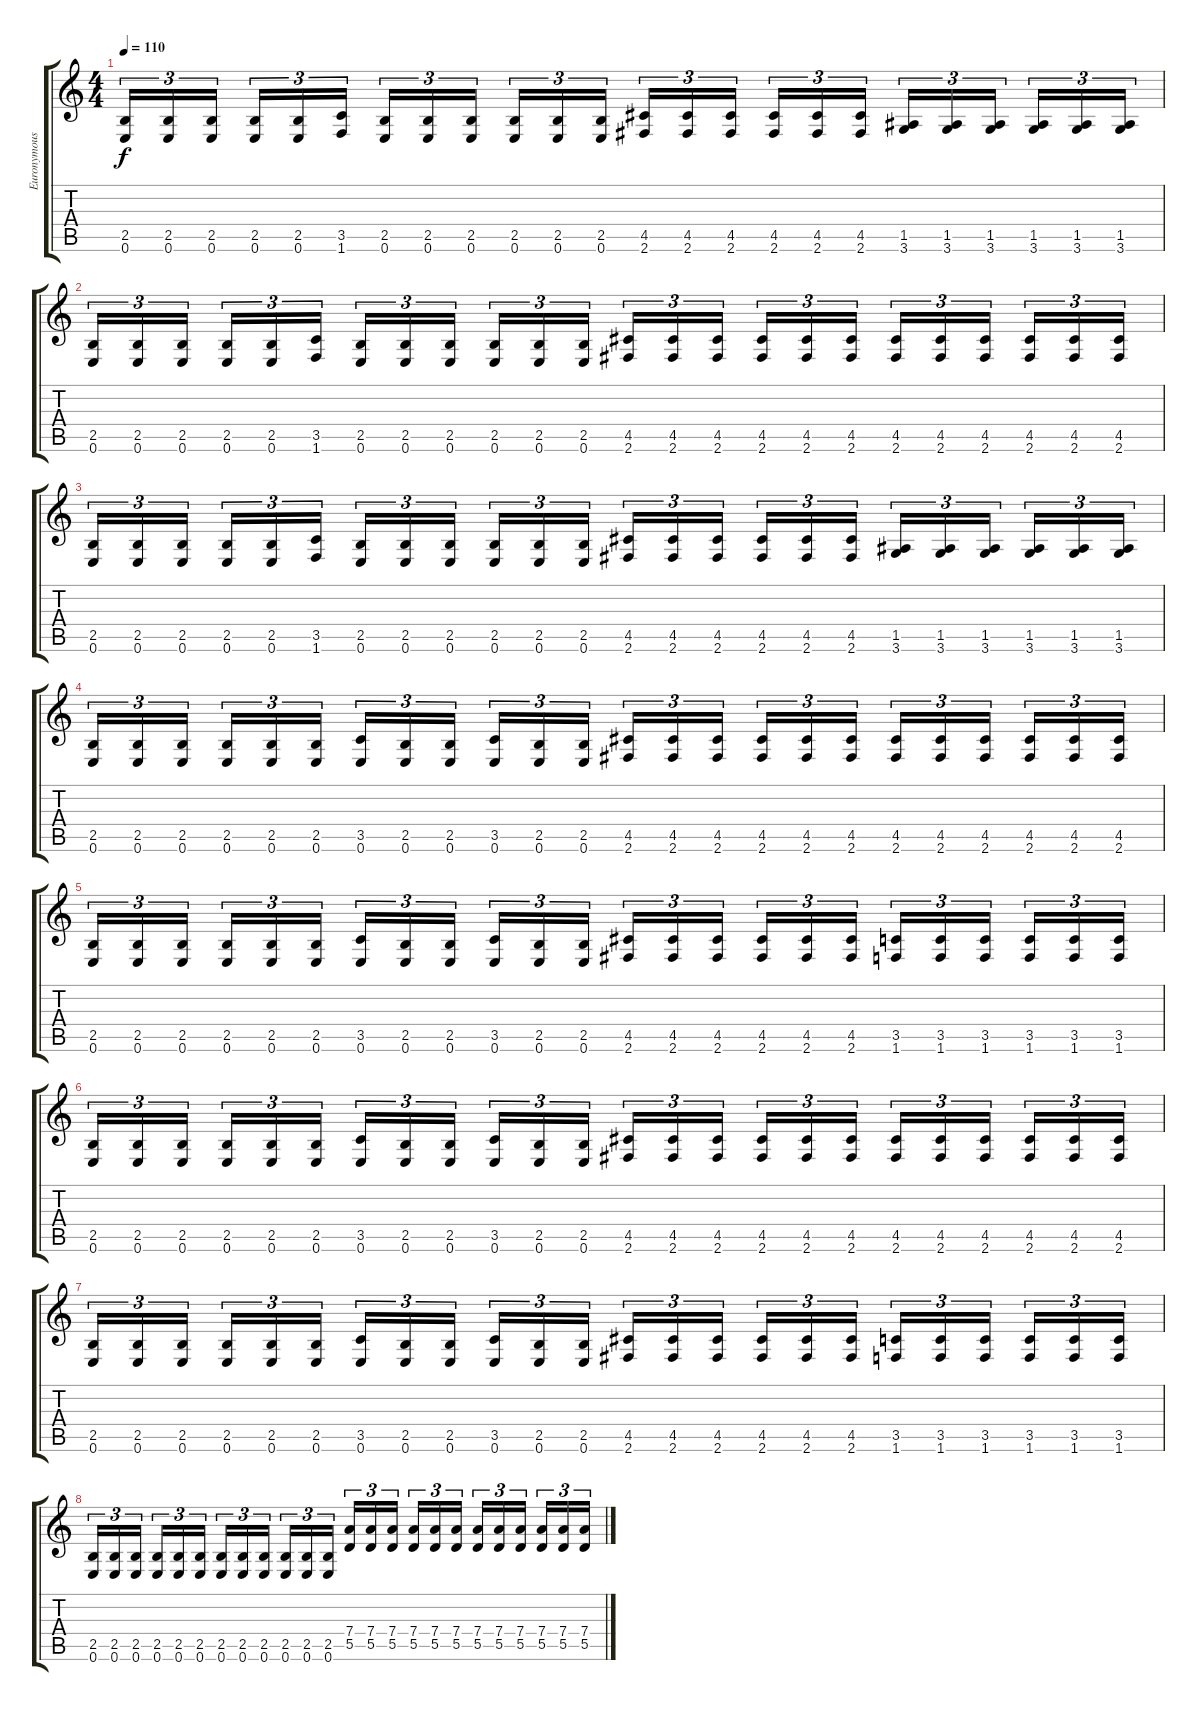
\track ("Euronymous" "Euronymous") {instrument distortionguitar}
\staff {score tabs}
\tuning (E4 B3 G3 D3 A2 E2) {hide}
\ts (4 4)
\tempo 110
\clef g2
\ks c
(2.5 0.6).16{tu (3 2) dy f} (2.5 0.6).16{tu (3 2)} (2.5 0.6).16{tu (3 2)} (2.5 0.6).16{tu (3 2)} (2.5 0.6).16{tu (3 2)} (3.5 1.6).16{tu (3 2)} (2.5 0.6).16{tu (3 2)} (2.5 0.6).16{tu (3 2)} (2.5 0.6).16{tu (3 2)} (2.5 0.6).16{tu (3 2)} (2.5 0.6).16{tu (3 2)} (2.5 0.6).16{tu (3 2)} (4.5 2.6).16{tu (3 2)} (4.5 2.6).16{tu (3 2)} (4.5 2.6).16{tu (3 2)} (4.5 2.6).16{tu (3 2)} (4.5 2.6).16{tu (3 2)} (4.5 2.6).16{tu (3 2)} (1.5 3.6).16{tu (3 2)} (1.5 3.6).16{tu (3 2)} (1.5 3.6).16{tu (3 2)} (1.5 3.6).16{tu (3 2)} (1.5 3.6).16{tu (3 2)} (1.5 3.6).16{tu (3 2)} |
(2.5 0.6).16{tu (3 2)} (2.5 0.6).16{tu (3 2)} (2.5 0.6).16{tu (3 2)} (2.5 0.6).16{tu (3 2)} (2.5 0.6).16{tu (3 2)} (3.5 1.6).16{tu (3 2)} (2.5 0.6).16{tu (3 2)} (2.5 0.6).16{tu (3 2)} (2.5 0.6).16{tu (3 2)} (2.5 0.6).16{tu (3 2)} (2.5 0.6).16{tu (3 2)} (2.5 0.6).16{tu (3 2)} (4.5 2.6).16{tu (3 2)} (4.5 2.6).16{tu (3 2)} (4.5 2.6).16{tu (3 2)} (4.5 2.6).16{tu (3 2)} (4.5 2.6).16{tu (3 2)} (4.5 2.6).16{tu (3 2)} (4.5 2.6).16{tu (3 2)} (4.5 2.6).16{tu (3 2)} (4.5 2.6).16{tu (3 2)} (4.5 2.6).16{tu (3 2)} (4.5 2.6).16{tu (3 2)} (4.5 2.6).16{tu (3 2)} |
(2.5 0.6).16{tu (3 2)} (2.5 0.6).16{tu (3 2)} (2.5 0.6).16{tu (3 2)} (2.5 0.6).16{tu (3 2)} (2.5 0.6).16{tu (3 2)} (3.5 1.6).16{tu (3 2)} (2.5 0.6).16{tu (3 2)} (2.5 0.6).16{tu (3 2)} (2.5 0.6).16{tu (3 2)} (2.5 0.6).16{tu (3 2)} (2.5 0.6).16{tu (3 2)} (2.5 0.6).16{tu (3 2)} (4.5 2.6).16{tu (3 2)} (4.5 2.6).16{tu (3 2)} (4.5 2.6).16{tu (3 2)} (4.5 2.6).16{tu (3 2)} (4.5 2.6).16{tu (3 2)} (4.5 2.6).16{tu (3 2)} (1.5 3.6).16{tu (3 2)} (1.5 3.6).16{tu (3 2)} (1.5 3.6).16{tu (3 2)} (1.5 3.6).16{tu (3 2)} (1.5 3.6).16{tu (3 2)} (1.5 3.6).16{tu (3 2)} |
(2.5 0.6).16{tu (3 2)} (2.5 0.6).16{tu (3 2)} (2.5 0.6).16{tu (3 2)} (2.5 0.6).16{tu (3 2)} (2.5 0.6).16{tu (3 2)} (2.5 0.6).16{tu (3 2)} (3.5 0.6).16{tu (3 2)} (2.5 0.6).16{tu (3 2)} (2.5 0.6).16{tu (3 2)} (3.5 0.6).16{tu (3 2)} (2.5 0.6).16{tu (3 2)} (2.5 0.6).16{tu (3 2)} (4.5 2.6).16{tu (3 2)} (4.5 2.6).16{tu (3 2)} (4.5 2.6).16{tu (3 2)} (4.5 2.6).16{tu (3 2)} (4.5 2.6).16{tu (3 2)} (4.5 2.6).16{tu (3 2)} (4.5 2.6).16{tu (3 2)} (4.5 2.6).16{tu (3 2)} (4.5 2.6).16{tu (3 2)} (4.5 2.6).16{tu (3 2)} (4.5 2.6).16{tu (3 2)} (4.5 2.6).16{tu (3 2)} |
(2.5 0.6).16{tu (3 2)} (2.5 0.6).16{tu (3 2)} (2.5 0.6).16{tu (3 2)} (2.5 0.6).16{tu (3 2)} (2.5 0.6).16{tu (3 2)} (2.5 0.6).16{tu (3 2)} (3.5 0.6).16{tu (3 2)} (2.5 0.6).16{tu (3 2)} (2.5 0.6).16{tu (3 2)} (3.5 0.6).16{tu (3 2)} (2.5 0.6).16{tu (3 2)} (2.5 0.6).16{tu (3 2)} (4.5 2.6).16{tu (3 2)} (4.5 2.6).16{tu (3 2)} (4.5 2.6).16{tu (3 2)} (4.5 2.6).16{tu (3 2)} (4.5 2.6).16{tu (3 2)} (4.5 2.6).16{tu (3 2)} (3.5 1.6).16{tu (3 2)} (3.5 1.6).16{tu (3 2)} (3.5 1.6).16{tu (3 2)} (3.5 1.6).16{tu (3 2)} (3.5 1.6).16{tu (3 2)} (3.5 1.6).16{tu (3 2)} |
(2.5 0.6).16{tu (3 2)} (2.5 0.6).16{tu (3 2)} (2.5 0.6).16{tu (3 2)} (2.5 0.6).16{tu (3 2)} (2.5 0.6).16{tu (3 2)} (2.5 0.6).16{tu (3 2)} (3.5 0.6).16{tu (3 2)} (2.5 0.6).16{tu (3 2)} (2.5 0.6).16{tu (3 2)} (3.5 0.6).16{tu (3 2)} (2.5 0.6).16{tu (3 2)} (2.5 0.6).16{tu (3 2)} (4.5 2.6).16{tu (3 2)} (4.5 2.6).16{tu (3 2)} (4.5 2.6).16{tu (3 2)} (4.5 2.6).16{tu (3 2)} (4.5 2.6).16{tu (3 2)} (4.5 2.6).16{tu (3 2)} (4.5 2.6).16{tu (3 2)} (4.5 2.6).16{tu (3 2)} (4.5 2.6).16{tu (3 2)} (4.5 2.6).16{tu (3 2)} (4.5 2.6).16{tu (3 2)} (4.5 2.6).16{tu (3 2)} |
(2.5 0.6).16{tu (3 2)} (2.5 0.6).16{tu (3 2)} (2.5 0.6).16{tu (3 2)} (2.5 0.6).16{tu (3 2)} (2.5 0.6).16{tu (3 2)} (2.5 0.6).16{tu (3 2)} (3.5 0.6).16{tu (3 2)} (2.5 0.6).16{tu (3 2)} (2.5 0.6).16{tu (3 2)} (3.5 0.6).16{tu (3 2)} (2.5 0.6).16{tu (3 2)} (2.5 0.6).16{tu (3 2)} (4.5 2.6).16{tu (3 2)} (4.5 2.6).16{tu (3 2)} (4.5 2.6).16{tu (3 2)} (4.5 2.6).16{tu (3 2)} (4.5 2.6).16{tu (3 2)} (4.5 2.6).16{tu (3 2)} (3.5 1.6).16{tu (3 2)} (3.5 1.6).16{tu (3 2)} (3.5 1.6).16{tu (3 2)} (3.5 1.6).16{tu (3 2)} (3.5 1.6).16{tu (3 2)} (3.5 1.6).16{tu (3 2)} |
(2.5 0.6).16{tu (3 2)} (2.5 0.6).16{tu (3 2)} (2.5 0.6).16{tu (3 2)} (2.5 0.6).16{tu (3 2)} (2.5 0.6).16{tu (3 2)} (2.5 0.6).16{tu (3 2)} (2.5 0.6).16{tu (3 2)} (2.5 0.6).16{tu (3 2)} (2.5 0.6).16{tu (3 2)} (2.5 0.6).16{tu (3 2)} (2.5 0.6).16{tu (3 2)} (2.5 0.6).16{tu (3 2)} (7.4 5.5).16{tu (3 2)} (7.4 5.5).16{tu (3 2)} (7.4 5.5).16{tu (3 2)} (7.4 5.5).16{tu (3 2)} (7.4 5.5).16{tu (3 2)} (7.4 5.5).16{tu (3 2)} (7.4 5.5).16{tu (3 2)} (7.4 5.5).16{tu (3 2)} (7.4 5.5).16{tu (3 2)} (7.4 5.5).16{tu (3 2)} (7.4 5.5).16{tu (3 2)} (7.4 5.5).16{tu (3 2)}
